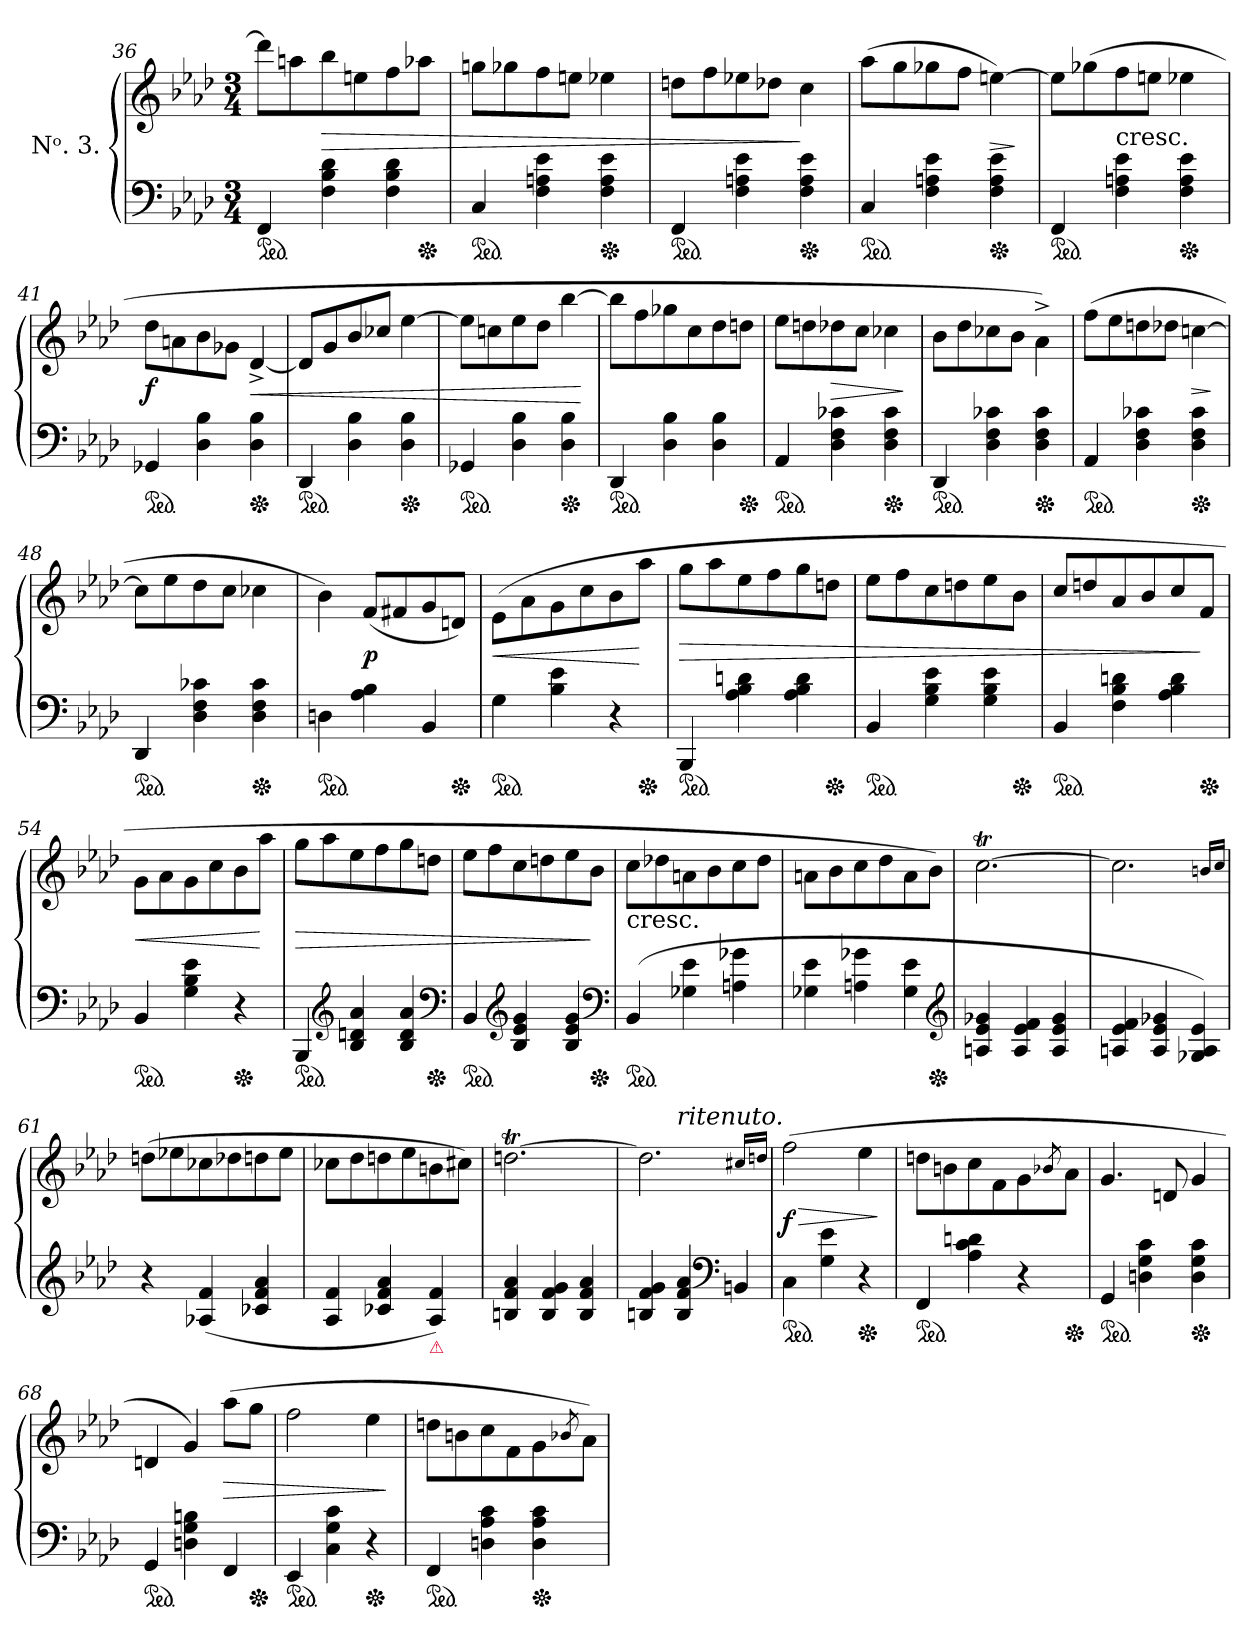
**kern	**kern	**dynam
*part1	*part1	*part1
*staff2	*staff1	*staff1/2
*I"Nᵒ. 3.	*	*
*clefF4	*clefG2	*
*k[b-e-a-d-]	*k[b-e-a-d-]	*
*A-:	*A-:	*
*M3/4	*M3/4	*
*ped	*	*
=36	=36	=36
4FF	8ddd-L]	.
.	8aan	.
4F 4B- 4d-	8bb-	>
.	8een	.
4F 4B- 4d-	8ff	.
*Xped	*	*
.	8aa-XJ	.
=37	=37	=37
*ped	*	*
4C	8ggnL	.
.	8gg-X	.
4F 4An 4e-	8ff	.
.	8eenJ	.
*Xped	*	*
4F 4A 4e-	4ee-X	.
=38	=38	=38
*ped	*	*
4FF	8ddnL	.
.	8ff	.
4F 4An 4e-	8ee-X	.
.	8dd-XJ	.
*Xped	*	*
4F 4A 4e-	4cc	]
=39	=39	=39
*ped	*	*
4C	(>8aa-L	.
.	8gg	.
4F 4An 4e-	8gg-X	.
.	8ffJ	.
*Xped	*	*
4F 4A 4e-	[4een)	>
.	.	]
=40	=40	=40
*ped	*	*
4FF	8eenL]	.
.	(>8gg-X	.
!	!LO:TX:c:t=cresc.	!
4F 4An 4e-	8ff	.
.	8eeJ	.
*Xped	*	*
4F 4A 4e-	4ee-X	.
=41	=41	=41
*ped	*	*
4GG-X	8dd-L	f
.	8an\	.
4D- 4B-	8b-	.
.	8g-XJ	.
*Xped	*	*
4D- 4B-	[4d-^>	<
=42	=42	=42
*ped	*	*
4DD-	8d-L]	.
.	8g	.
4D- 4B-	8b-	.
.	8cc-XJ	.
*Xped	*	*
4D- 4B-	[4ee-	.
=43	=43	=43
*ped	*	*
4GG-X	8ee-L]	.
.	8ccn	.
4D- 4B-	8ee-	.
.	8dd-J	.
*Xped	*	*
4D- 4B-	[4bb-	.
.	.	[
=44	=44	=44
*ped	*	*
4DD-	8bb-L]	.
.	8ff	.
4D- 4B-	8gg-X	.
.	8cc	.
4D- 4B-	8dd-	.
*Xped	*	*
.	8ddnJ	.
=45	=45	=45
*ped	*	*
4AA-	8ee-L	.
.	8ddn	.
4D- 4F 4c-X	8dd-X	>
.	8ccJ	.
*Xped	*	*
4D- 4F 4c-	4cc-X	.
.	.	]
=46	=46	=46
*ped	*	*
4DD-	8b-L	.
.	8dd-	.
4D- 4F 4c-X	8cc-X	.
.	8b-J	.
*Xped	*	*
4D- 4F 4c-	4a-^<\)	.
=47	=47	=47
*ped	*	*
4AA-	(>8ffL	.
.	8ee-	.
4D- 4F 4c-X	8ddn	.
.	8dd-XJ	.
*Xped	*	*
4D- 4F 4c-	[4ccn	>
.	.	]
=48	=48	=48
*ped	*	*
4DD-	8ccL]	.
.	8ee-	.
4D- 4F 4c-X	8dd-	.
.	8ccJ	.
*Xped	*	*
4D- 4F 4c-	4cc-X	.
=49	=49	=49
*ped	*	*
4Dn	4b-)	.
4A- 4B-	(<8fL	p
.	8f#X	.
4BB-	8g	.
*Xped	*	*
.	8dnJ)	.
=50	=50	=50
*ped	*	*
4G	(>8e-L	<
.	8a-	.
4B- 4e-	8g	.
.	8cc	.
4r	8b-	.
*Xped	*	*
.	8aa-J	[
=51	=51	=51
*ped	*	*
4BBB-	8ggL	>
.	8aa-	.
4A- 4B- 4dn	8ee-	.
.	8ff	.
4A- 4B- 4d	8gg	.
*Xped	*	*
.	8ddnJ	.
=52	=52	=52
*ped	*	*
4BB-	8ee-L	.
.	8ff	.
4G 4B- 4e-	8cc	.
.	8ddn	.
4G 4B- 4e-	8ee-	.
*Xped	*	*
.	8b-J	.
=53	=53	=53
*ped	*	*
4BB-	8ccL	.
.	8ddn	.
4F 4B- 4dn	8a-	.
.	8b-	.
4A- 4B- 4d	8cc	.
*Xped	*	*
.	8fJ	]
=54	=54	=54
*ped	*	*
4BB-	8gL	<
.	8a-	.
4G 4B- 4e-	8g	.
.	8cc	.
*Xped	*	*
4r	8b-	.
.	8aa-J	[
=55	=55	=55
*ped	*	*
4BBB-	8ggL	>
.	8aa-	.
*clefG2	*	*
4B- 4dn 4a-	8ee-	.
.	8ff	.
4B- 4d 4a-	8gg	.
*Xped	*	*
.	8ddnJ	.
*clefF4	*	*
=56	=56	=56
*ped	*	*
4BB-	8ee-L	.
.	8ff	.
*clefG2	*	*
4B- 4e- 4g	8cc	.
.	8ddn	.
4B- 4e- 4g	8ee-	.
*Xped	*	*
.	8b-J	]
*clefF4	*	*
=57	=57	=57
!	!LO:TX:c:t=cresc.	!
*ped	*	*
(<4BB-	8ccL	.
.	8dd-X	.
4G-X 4e-	8an	.
.	8b-	.
4An 4g-X	8cc	.
.	8dd-J	.
=58	=58	=58
4G-X 4e-	8anL	.
.	8b-	.
4An 4g-X	8cc	.
.	8dd-	.
4G- 4e-	8a	.
*Xped	*	*
.	8b-J)	.
*clefG2	*	*
=59	=59	=59
4An 4e- 4g-X	[2.cct	.
4A 4e- 4f	.	.
4A 4e- 4g-	.	.
=60	=60	=60
4An 4e- 4f	2.cc]	.
4A 4e- 4g-X	.	.
4G-X 4A 4e-)	.	.
.	16qqbn/LL	.
.	16qqcc/JJ	.
=61	=61	=61
4r	(>8ddnTTTL	.
.	8ee-	.
(<4A-X 4f	8cc-X	.
.	8dd-X	.
4c-X 4f 4a-	8ddn	.
.	8ee-J	.
=62	=62	=62
4A- 4f	8cc-XL	.
.	8dd-	.
4c-X 4f 4a-	8ddn	.
.	8ee-	.
!LO:TX:b:color=crimson:t=⚠	!	!
4A- 4f)	8bn	.
.	8cc#XJ)	.
=63	=63	=63
4Bn 4f 4a-	[2.ddnt	.
4B 4f 4g	.	.
4B 4f 4a-	.	.
=64	=64	=64
*	*^	*
4Bn 4f 4g	2.ddn]	4ryy	.
!	!	!LO:TX:a:i:t=ritenuto.	!
4B 4f 4a-	.	2ryy	.
*clefF4	*	*	*
4BBn	.	.	.
.	16qqcc#X/LL	.	.
.	16qqdd/JJ	.	.
*	*v	*v	*
=65	=65	=65
*ped	*	*
4C\	(>2ffTTT	> f
4G 4e-	.	.
*Xped	*	*
4r	4ee-	.
.	.	]
=66	=66	=66
*ped	*	*
4FF	8ddnL	.
.	8bn\	.
4A- 4c 4dn	8cc	.
.	8f	.
4r	8g	.
.	8qb-X/	.
*Xped	*	*
.	8a-J	.
=67	=67	=67
*ped	*	*
4GG	4.g	.
4Dn 4G 4c	.	.
.	8dn	.
*Xped	*	*
4D 4G 4c	4g	.
=68	=68	=68
*ped	*	*
4GG	4dn	.
4Dn 4G 4Bn	4g)	.
4FF	(>8aa-L	>
*Xped	*	*
.	8ggJ	.
=69	=69	=69
*ped	*	*
4EE-	2ff	.
4C 4G 4c	.	.
*Xped	*	*
4r	4ee-	.
.	.	]
=70	=70	=70
*ped	*	*
4FF	8ddn\L	.
.	8bn	.
4Dn 4A- 4c	8cc	.
.	8f	.
*Xped	*	*
4D 4A- 4c	8g	.
.	8qb-X/	.
.	8a-J)	.
=	=	=
*-	*-	*-
